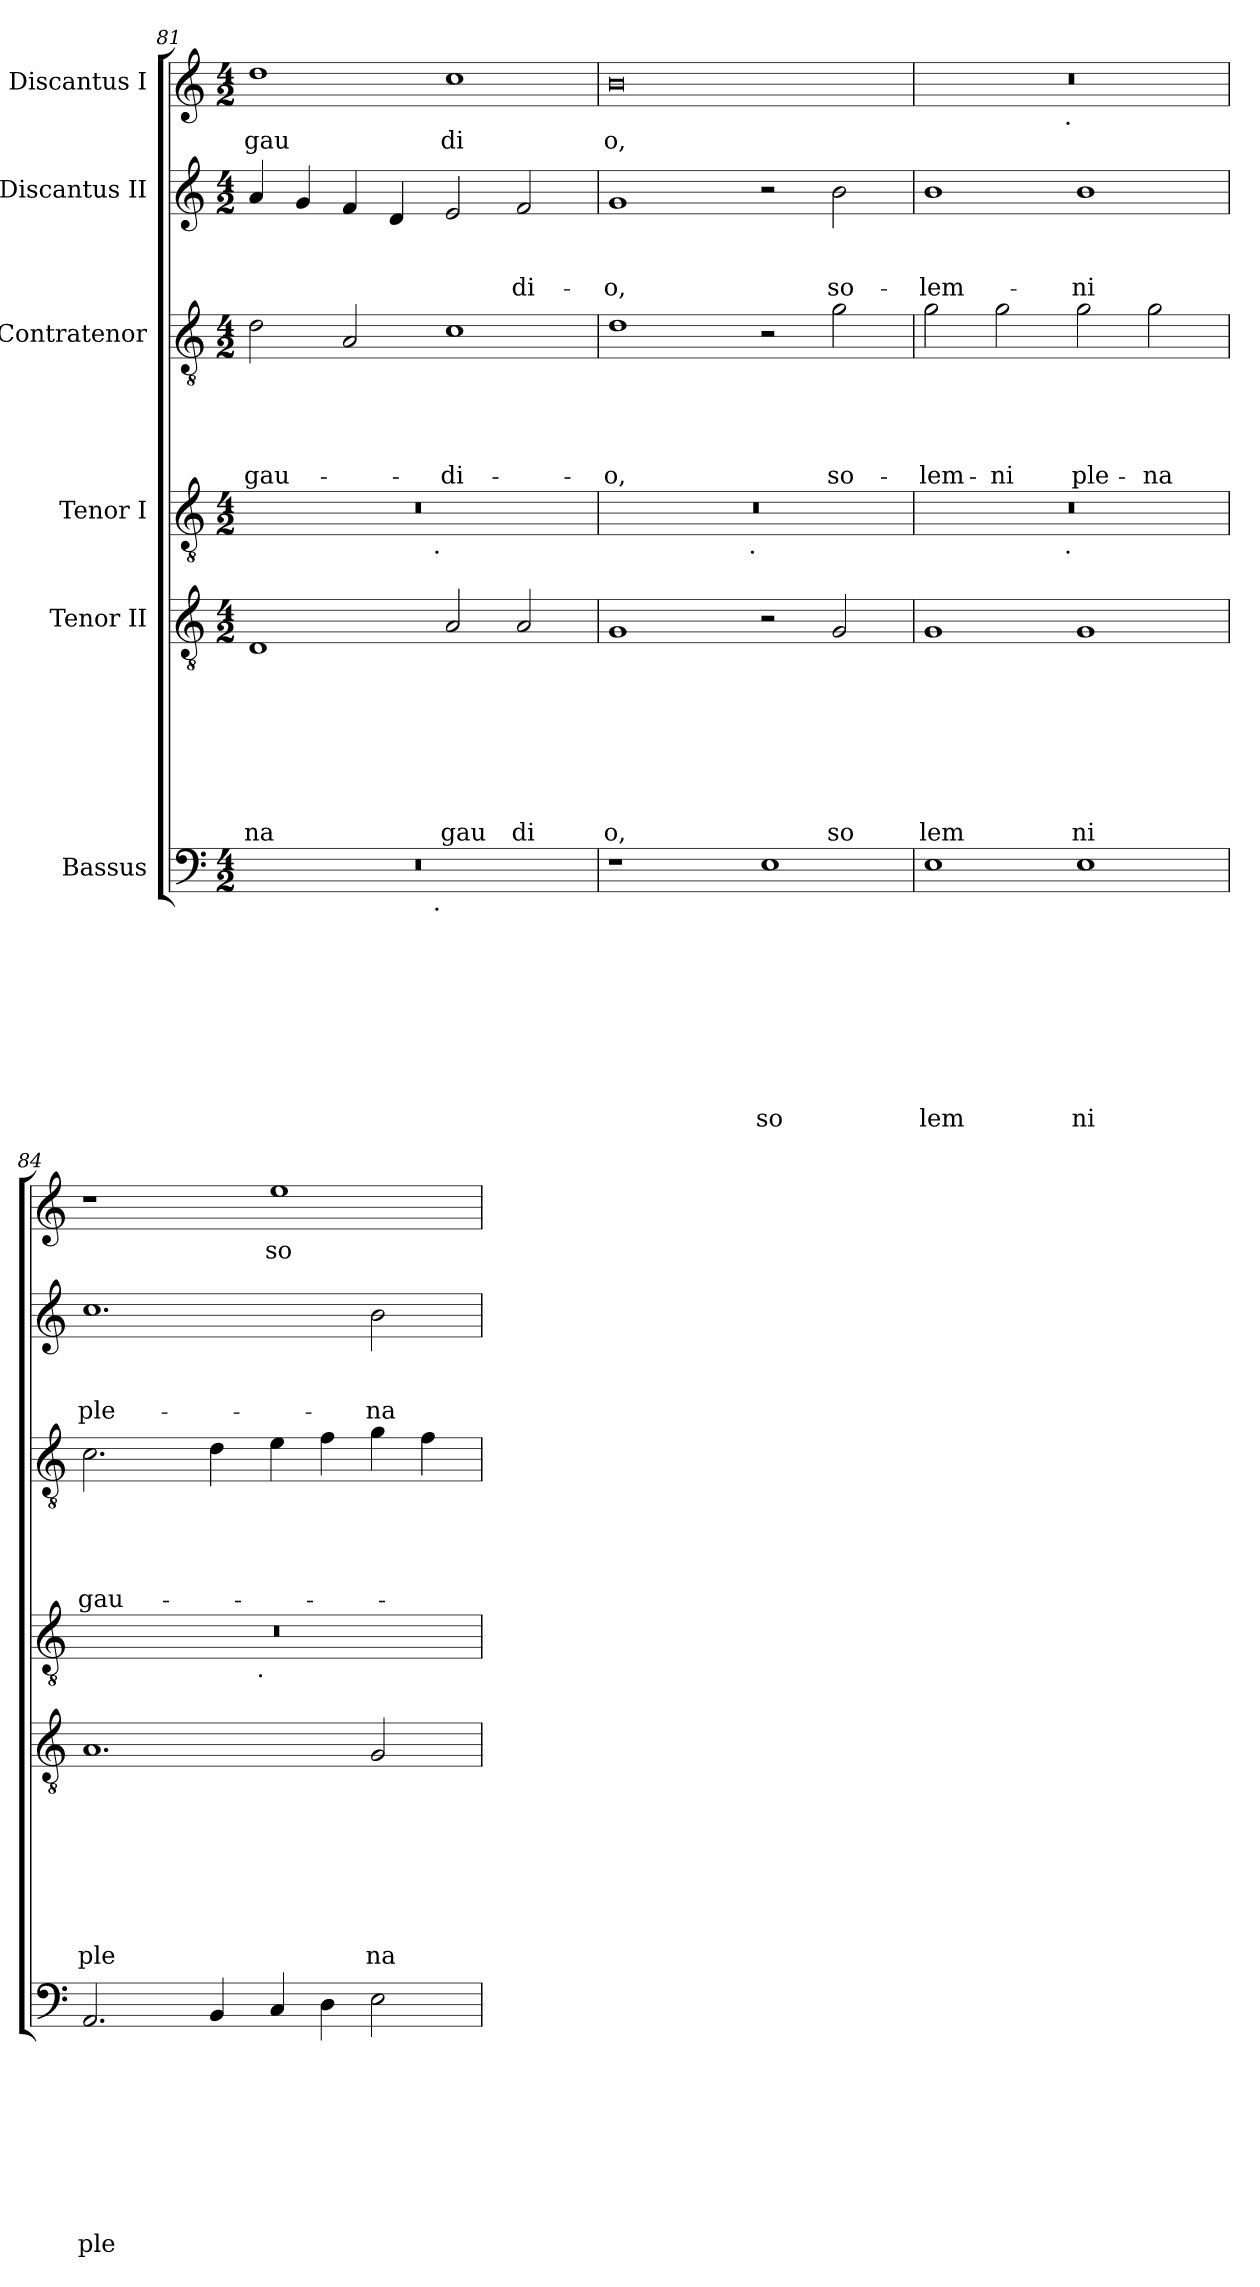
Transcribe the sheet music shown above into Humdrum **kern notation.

**kern	**text	**text	**text	**text	**text	**text	**text	**text	**text	**kern	**text	**text	**text	**text	**text	**text	**text	**text	**kern	**kern	**text	**text	**text	**text	**text	**kern	**text	**text	**text	**kern	**text
*part6	*part6	*part6	*part6	*part6	*part6	*part6	*part6	*part6	*part6	*part5	*part5	*part5	*part5	*part5	*part5	*part5	*part5	*part5	*part4	*part3	*part3	*part3	*part3	*part3	*part3	*part2	*part2	*part2	*part2	*part1	*part1
*staff6	*staff6	*staff6	*staff6	*staff6	*staff6	*staff6	*staff6	*staff6	*staff6	*staff5	*staff5	*staff5	*staff5	*staff5	*staff5	*staff5	*staff5	*staff5	*staff4	*staff3	*staff3	*staff3	*staff3	*staff3	*staff3	*staff2	*staff2	*staff2	*staff2	*staff1	*staff1
*I"Bassus	*	*	*	*	*	*	*	*	*	*I"Tenor II	*	*	*	*	*	*	*	*	*I"Tenor I	*I"Contratenor	*	*	*	*	*	*I"Discantus II	*	*	*	*I"Discantus I	*
*clefF4	*	*	*	*	*	*	*	*	*	*clefGv2	*	*	*	*	*	*	*	*	*clefGv2	*clefGv2	*	*	*	*	*	*clefG2	*	*	*	*clefG2	*
*k[]	*	*	*	*	*	*	*	*	*	*k[]	*	*	*	*	*	*	*	*	*k[]	*k[]	*	*	*	*	*	*k[]	*	*	*	*k[]	*
*C:	*	*	*	*	*	*	*	*	*	*C:	*	*	*	*	*	*	*	*	*C:	*C:	*	*	*	*	*	*C:	*	*	*	*C:	*
*M4/2	*	*	*	*	*	*	*	*	*	*M4/2	*	*	*	*	*	*	*	*	*M4/2	*M4/2	*	*	*	*	*	*M4/2	*	*	*	*M4/2	*
=81	=81	=81	=81	=81	=81	=81	=81	=81	=81	=81	=81	=81	=81	=81	=81	=81	=81	=81	=81	=81	=81	=81	=81	=81	=81	=81	=81	=81	=81	=81	=81
!	!	!	!	!	!	!	!	!	!	!	!	!	!	!	!	!	!	!LO:LY:b	!	!	!	!	!	!	!LO:LY:b	!	!	!	!	!	!LO:LY:b
*^	*	*	*	*	*	*	*	*	*	*	*	*	*	*	*	*	*	*	*^	*	*	*	*	*	*	*	*	*	*	*	*
0r	2ryy	.	.	.	.	.	.	.	.	.	1D	.	.	.	.	.	.	.	na	0r	2ryy	2d\	.	.	.	.	gau-	4a/	.	.	.	1dd	gau
.	.	.	.	.	.	.	.	.	.	.	.	.	.	.	.	.	.	.	.	.	.	.	.	.	.	.	.	4g/	.	.	.	.	.
.	4...ryy	.	.	.	.	.	.	.	.	.	.	.	.	.	.	.	.	.	.	.	4...ryy	2A/	.	.	.	.	.	4f/	.	.	.	.	.
.	.	.	.	.	.	.	.	.	.	.	.	.	.	.	.	.	.	.	.	.	.	.	.	.	.	.	.	4d/	.	.	.	.	.
!	!	!	!	!	!	!	!	!	!	!	!	!	!	!	!	!	!	!	!	!	!LO:TX:b:t=.	!	!	!	!	!	!	!	!	!	!	!	!
!	!LO:TX:b:t=.	!	!	!	!	!	!	!	!	!	!	!	!	!	!	!	!	!	!	!	!	!	!	!	!	!	!	!	!	!	!	!	!
.	1ryy	.	.	.	.	.	.	.	.	.	.	.	.	.	.	.	.	.	.	.	1ryy	.	.	.	.	.	.	.	.	.	.	.	.
!	!	!	!	!	!	!	!	!	!	!	!	!	!	!	!	!	!	!	!LO:LY:b	!	!	!	!	!	!	!	!LO:LY:b	!	!	!	!	!	!LO:LY:b
.	.	.	.	.	.	.	.	.	.	.	2A/	.	.	.	.	.	.	.	gau	.	.	1c	.	.	.	.	-di-	2e/	.	.	.	1cc	di
!	!	!	!	!	!	!	!	!	!	!	!	!	!	!	!	!	!	!	!LO:LY:b	!	!	!	!	!	!	!	!	!	!	!	!LO:LY:b	!	!
.	.	.	.	.	.	.	.	.	.	.	2A/	.	.	.	.	.	.	.	di	.	.	.	.	.	.	.	.	2f/	.	.	-di-	.	.
.	32ryy	.	.	.	.	.	.	.	.	.	.	.	.	.	.	.	.	.	.	.	32ryy	.	.	.	.	.	.	.	.	.	.	.	.
=82	=82	=82	=82	=82	=82	=82	=82	=82	=82	=82	=82	=82	=82	=82	=82	=82	=82	=82	=82	=82	=82	=82	=82	=82	=82	=82	=82	=82	=82	=82	=82	=82	=82
!	!	!	!	!	!	!	!	!	!	!	!	!	!	!	!	!	!	!	!LO:LY:b	!	!	!	!	!	!	!	!LO:LY:b	!	!	!	!LO:LY:b	!	!LO:LY:b
*v	*v	*	*	*	*	*	*	*	*	*	*	*	*	*	*	*	*	*	*	*	*	*	*	*	*	*	*	*	*	*	*	*	*
1r	.	.	.	.	.	.	.	.	.	1G	.	.	.	.	.	.	.	o,	0r	2ryy	1d	.	.	.	.	-o,	1g	.	.	-o,	0b	o,
.	.	.	.	.	.	.	.	.	.	.	.	.	.	.	.	.	.	.	.	4...ryy	.	.	.	.	.	.	.	.	.	.	.	.
!	!	!	!	!	!	!	!	!	!	!	!	!	!	!	!	!	!	!	!	!LO:TX:b:t=.	!	!	!	!	!	!	!	!	!	!	!	!
.	.	.	.	.	.	.	.	.	.	.	.	.	.	.	.	.	.	.	.	1ryy	.	.	.	.	.	.	.	.	.	.	.	.
!	!	!	!	!	!	!	!	!	!LO:LY:b	!	!	!	!	!	!	!	!	!	!	!	!	!	!	!	!	!	!	!	!	!	!	!
1E	.	.	.	.	.	.	.	.	so	2r	.	.	.	.	.	.	.	.	.	.	2r	.	.	.	.	.	2r	.	.	.	.	.
!	!	!	!	!	!	!	!	!	!	!	!	!	!	!	!	!	!	!LO:LY:b	!	!	!	!	!	!	!	!LO:LY:b	!	!	!	!LO:LY:b	!	!
.	.	.	.	.	.	.	.	.	.	2G/	.	.	.	.	.	.	.	so	.	.	2g\	.	.	.	.	so-	2b\	.	.	so-	.	.
.	.	.	.	.	.	.	.	.	.	.	.	.	.	.	.	.	.	.	.	32ryy	.	.	.	.	.	.	.	.	.	.	.	.
=83	=83	=83	=83	=83	=83	=83	=83	=83	=83	=83	=83	=83	=83	=83	=83	=83	=83	=83	=83	=83	=83	=83	=83	=83	=83	=83	=83	=83	=83	=83	=83	=83
!	!	!	!	!	!	!	!	!	!LO:LY:b	!	!	!	!	!	!	!	!	!LO:LY:b	!	!	!	!	!	!	!	!LO:LY:b	!	!	!	!LO:LY:b	!	!
*	*	*	*	*	*	*	*	*	*	*	*	*	*	*	*	*	*	*	*	*	*	*	*	*	*	*	*	*	*	*	*^	*
1E	.	.	.	.	.	.	.	.	lem	1G	.	.	.	.	.	.	.	lem	0r	2ryy	2g\	.	.	.	.	-lem-	1b	.	.	-lem-	0r	2ryy	.
!	!	!	!	!	!	!	!	!	!	!	!	!	!	!	!	!	!	!	!	!	!	!	!	!	!	!LO:LY:b	!	!	!	!	!	!	!
.	.	.	.	.	.	.	.	.	.	.	.	.	.	.	.	.	.	.	.	4...ryy	2g\	.	.	.	.	-ni	.	.	.	.	.	4...ryy	.
!	!	!	!	!	!	!	!	!	!	!	!	!	!	!	!	!	!	!	!	!	!	!	!	!	!	!	!	!	!	!	!	!LO:TX:b:t=.	!
!	!	!	!	!	!	!	!	!	!	!	!	!	!	!	!	!	!	!	!	!LO:TX:b:t=.	!	!	!	!	!	!	!	!	!	!	!	!	!
.	.	.	.	.	.	.	.	.	.	.	.	.	.	.	.	.	.	.	.	1ryy	.	.	.	.	.	.	.	.	.	.	.	1ryy	.
!	!	!	!	!	!	!	!	!	!LO:LY:b	!	!	!	!	!	!	!	!	!LO:LY:b	!	!	!	!	!	!	!	!LO:LY:b	!	!	!	!LO:LY:b	!	!	!
1E	.	.	.	.	.	.	.	.	ni	1G	.	.	.	.	.	.	.	ni	.	.	2g\	.	.	.	.	ple-	1b	.	.	-ni	.	.	.
!	!	!	!	!	!	!	!	!	!	!	!	!	!	!	!	!	!	!	!	!	!	!	!	!	!	!LO:LY:b	!	!	!	!	!	!	!
.	.	.	.	.	.	.	.	.	.	.	.	.	.	.	.	.	.	.	.	.	2g\	.	.	.	.	-na	.	.	.	.	.	.	.
.	.	.	.	.	.	.	.	.	.	.	.	.	.	.	.	.	.	.	.	32ryy	.	.	.	.	.	.	.	.	.	.	.	32ryy	.
=84	=84	=84	=84	=84	=84	=84	=84	=84	=84	=84	=84	=84	=84	=84	=84	=84	=84	=84	=84	=84	=84	=84	=84	=84	=84	=84	=84	=84	=84	=84	=84	=84	=84
!	!	!	!	!	!	!	!	!	!LO:LY:b	!	!	!	!	!	!	!	!	!LO:LY:b	!	!	!	!	!	!	!	!LO:LY:b	!	!	!	!LO:LY:b	!	!	!
*	*	*	*	*	*	*	*	*	*	*	*	*	*	*	*	*	*	*	*	*	*	*	*	*	*	*	*	*	*	*	*v	*v	*
2.AA/	.	.	.	.	.	.	.	.	ple	1.A	.	.	.	.	.	.	.	ple	0r	2ryy	2.c\	.	.	.	.	gau-	1.cc	.	.	ple-	1r	.
.	.	.	.	.	.	.	.	.	.	.	.	.	.	.	.	.	.	.	.	4...ryy	.	.	.	.	.	.	.	.	.	.	.	.
4BB/	.	.	.	.	.	.	.	.	.	.	.	.	.	.	.	.	.	.	.	.	4d\	.	.	.	.	.	.	.	.	.	.	.
!	!	!	!	!	!	!	!	!	!	!	!	!	!	!	!	!	!	!	!	!LO:TX:b:t=.	!	!	!	!	!	!	!	!	!	!	!	!
.	.	.	.	.	.	.	.	.	.	.	.	.	.	.	.	.	.	.	.	1ryy	.	.	.	.	.	.	.	.	.	.	.	.
!	!	!	!	!	!	!	!	!	!	!	!	!	!	!	!	!	!	!	!	!	!	!	!	!	!	!	!	!	!	!	!	!LO:LY:b
4C/	.	.	.	.	.	.	.	.	.	.	.	.	.	.	.	.	.	.	.	.	4e\	.	.	.	.	.	.	.	.	.	1ee	so
4D\	.	.	.	.	.	.	.	.	.	.	.	.	.	.	.	.	.	.	.	.	4f\	.	.	.	.	.	.	.	.	.	.	.
!	!	!	!	!	!	!	!	!	!	!	!	!	!	!	!	!	!	!LO:LY:b	!	!	!	!	!	!	!	!	!	!	!	!LO:LY:b	!	!
2E\	.	.	.	.	.	.	.	.	.	2G/	.	.	.	.	.	.	.	na	.	.	4g\	.	.	.	.	.	2b\	.	.	-na	.	.
.	.	.	.	.	.	.	.	.	.	.	.	.	.	.	.	.	.	.	.	.	4f\	.	.	.	.	.	.	.	.	.	.	.
.	.	.	.	.	.	.	.	.	.	.	.	.	.	.	.	.	.	.	.	32ryy	.	.	.	.	.	.	.	.	.	.	.	.
*	*	*	*	*	*	*	*	*	*	*	*	*	*	*	*	*	*	*	*v	*v	*	*	*	*	*	*	*	*	*	*	*	*
=	=	=	=	=	=	=	=	=	=	=	=	=	=	=	=	=	=	=	=	=	=	=	=	=	=	=	=	=	=	=	=
*-	*-	*-	*-	*-	*-	*-	*-	*-	*-	*-	*-	*-	*-	*-	*-	*-	*-	*-	*-	*-	*-	*-	*-	*-	*-	*-	*-	*-	*-	*-	*-
